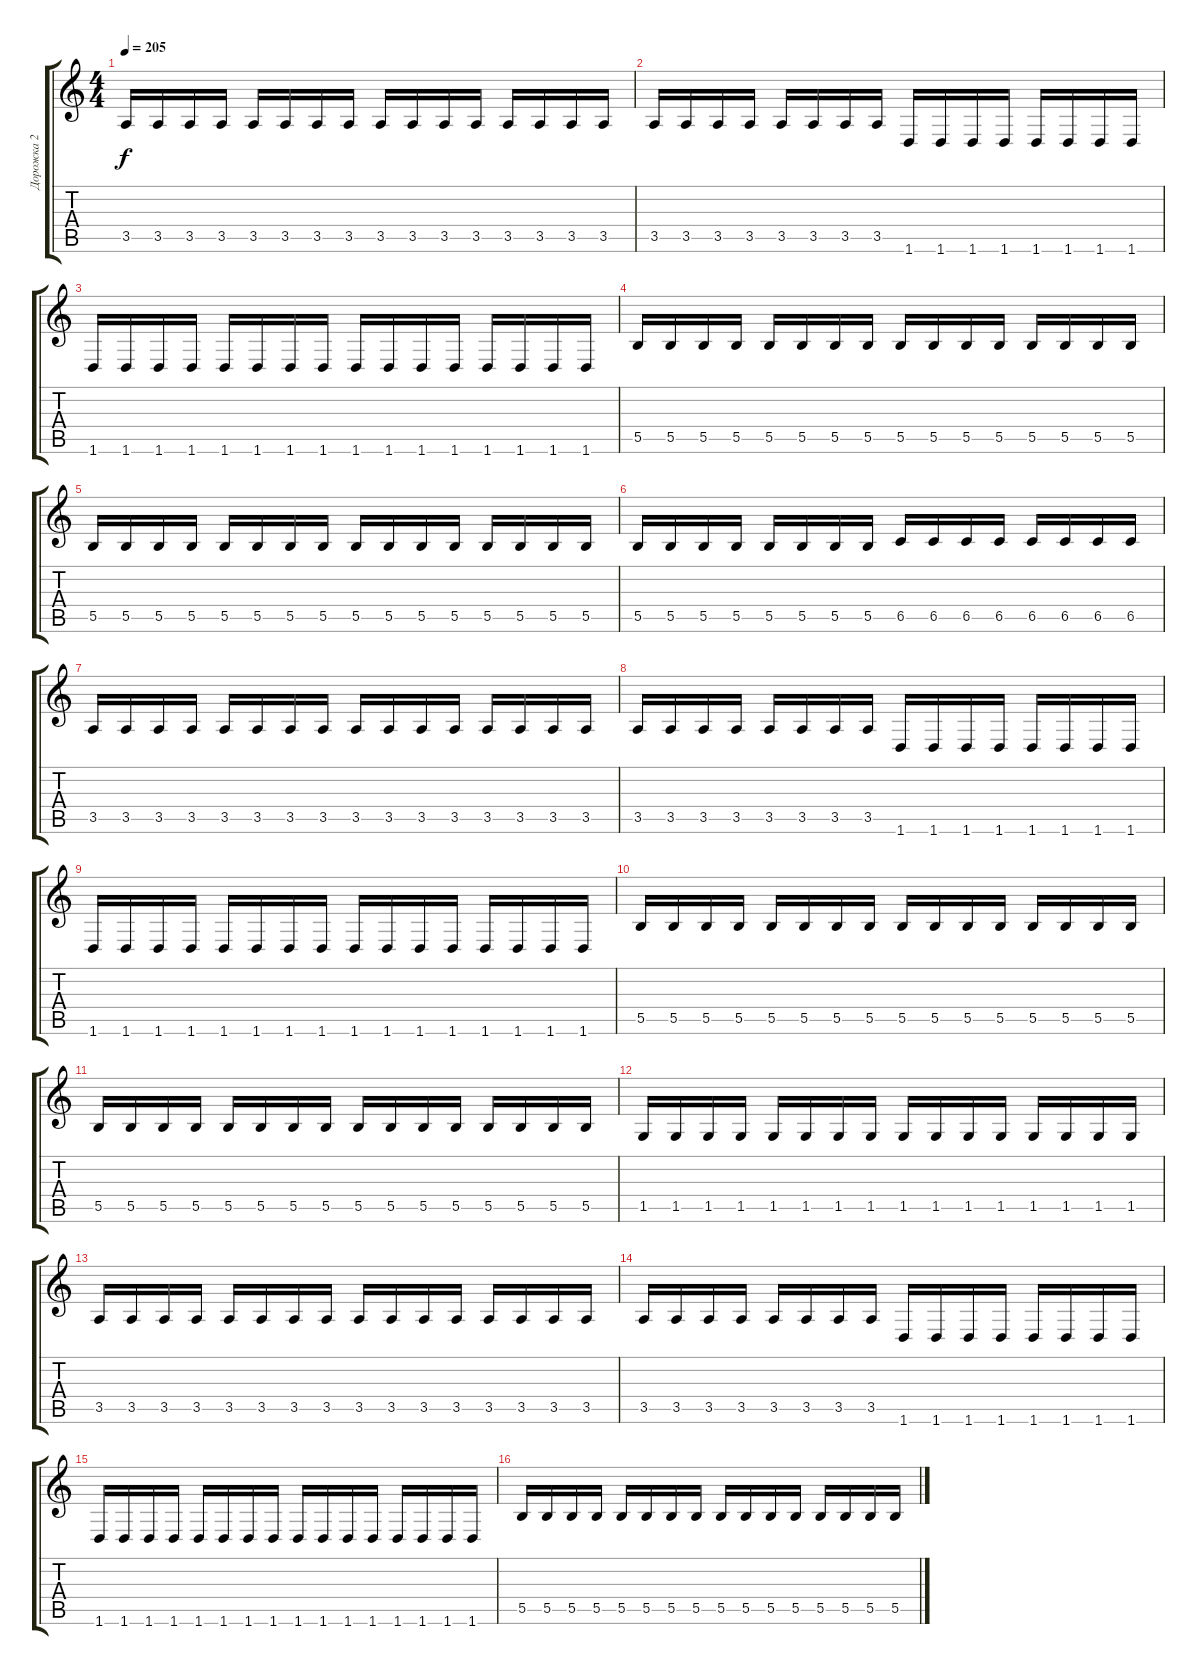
\track ("Дорожка 2" "Дорожка 2") {instrument distortionguitar}
\staff {score tabs}
\tuning (Db4 Ab3 E3 B2 Gb2 Db2) {hide}
\ts (4 4)
\tempo 205
\clef g2
\ks c
3.5.16{dy f} 3.5.16 3.5.16 3.5.16 3.5.16 3.5.16 3.5.16 3.5.16 3.5.16 3.5.16 3.5.16 3.5.16 3.5.16 3.5.16 3.5.16 3.5.16 |
3.5.16 3.5.16 3.5.16 3.5.16 3.5.16 3.5.16 3.5.16 3.5.16 1.6.16 1.6.16 1.6.16 1.6.16 1.6.16 1.6.16 1.6.16 1.6.16 |
1.6.16 1.6.16 1.6.16 1.6.16 1.6.16 1.6.16 1.6.16 1.6.16 1.6.16 1.6.16 1.6.16 1.6.16 1.6.16 1.6.16 1.6.16 1.6.16 |
5.5.16 5.5.16 5.5.16 5.5.16 5.5.16 5.5.16 5.5.16 5.5.16 5.5.16 5.5.16 5.5.16 5.5.16 5.5.16 5.5.16 5.5.16 5.5.16 |
5.5.16 5.5.16 5.5.16 5.5.16 5.5.16 5.5.16 5.5.16 5.5.16 5.5.16 5.5.16 5.5.16 5.5.16 5.5.16 5.5.16 5.5.16 5.5.16 |
5.5.16 5.5.16 5.5.16 5.5.16 5.5.16 5.5.16 5.5.16 5.5.16 6.5.16 6.5.16 6.5.16 6.5.16 6.5.16 6.5.16 6.5.16 6.5.16 |
3.5.16 3.5.16 3.5.16 3.5.16 3.5.16 3.5.16 3.5.16 3.5.16 3.5.16 3.5.16 3.5.16 3.5.16 3.5.16 3.5.16 3.5.16 3.5.16 |
3.5.16 3.5.16 3.5.16 3.5.16 3.5.16 3.5.16 3.5.16 3.5.16 1.6.16 1.6.16 1.6.16 1.6.16 1.6.16 1.6.16 1.6.16 1.6.16 |
1.6.16 1.6.16 1.6.16 1.6.16 1.6.16 1.6.16 1.6.16 1.6.16 1.6.16 1.6.16 1.6.16 1.6.16 1.6.16 1.6.16 1.6.16 1.6.16 |
5.5.16 5.5.16 5.5.16 5.5.16 5.5.16 5.5.16 5.5.16 5.5.16 5.5.16 5.5.16 5.5.16 5.5.16 5.5.16 5.5.16 5.5.16 5.5.16 |
5.5.16 5.5.16 5.5.16 5.5.16 5.5.16 5.5.16 5.5.16 5.5.16 5.5.16 5.5.16 5.5.16 5.5.16 5.5.16 5.5.16 5.5.16 5.5.16 |
1.5.16 1.5.16 1.5.16 1.5.16 1.5.16 1.5.16 1.5.16 1.5.16 1.5.16 1.5.16 1.5.16 1.5.16 1.5.16 1.5.16 1.5.16 1.5.16 |
3.5.16 3.5.16 3.5.16 3.5.16 3.5.16 3.5.16 3.5.16 3.5.16 3.5.16 3.5.16 3.5.16 3.5.16 3.5.16 3.5.16 3.5.16 3.5.16 |
3.5.16 3.5.16 3.5.16 3.5.16 3.5.16 3.5.16 3.5.16 3.5.16 1.6.16 1.6.16 1.6.16 1.6.16 1.6.16 1.6.16 1.6.16 1.6.16 |
1.6.16 1.6.16 1.6.16 1.6.16 1.6.16 1.6.16 1.6.16 1.6.16 1.6.16 1.6.16 1.6.16 1.6.16 1.6.16 1.6.16 1.6.16 1.6.16 |
5.5.16 5.5.16 5.5.16 5.5.16 5.5.16 5.5.16 5.5.16 5.5.16 5.5.16 5.5.16 5.5.16 5.5.16 5.5.16 5.5.16 5.5.16 5.5.16
